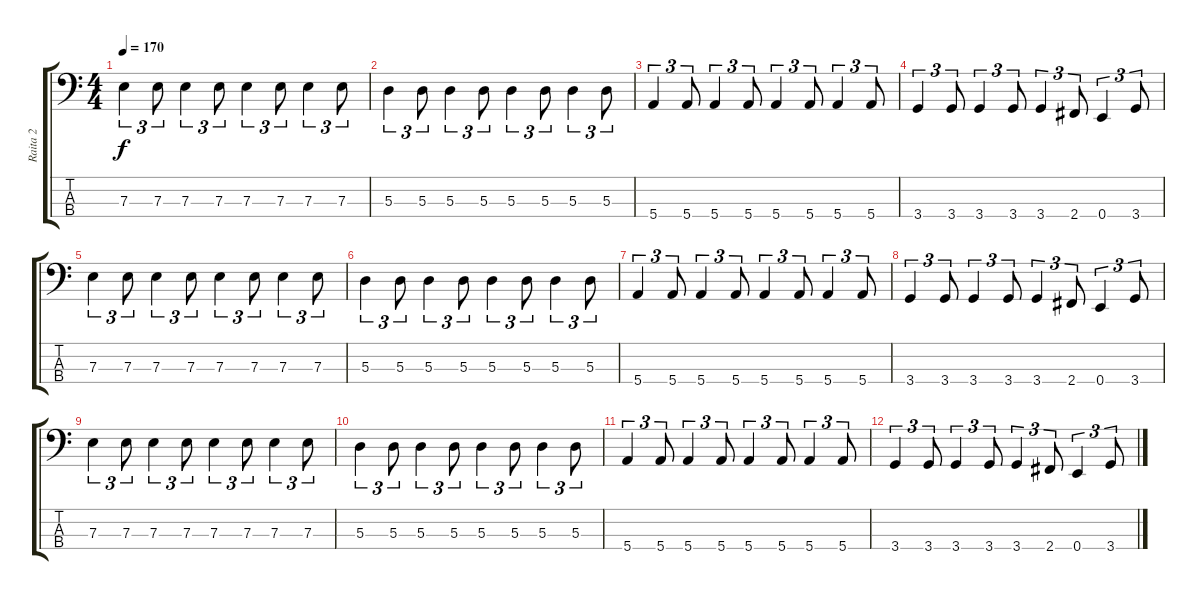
\track ("Raita 2" "Raita 2") {instrument electricbassfinger}
\staff {score tabs}
\tuning (G2 D2 A1 E1) {hide}
\ts (4 4)
\tempo 170
\clef f4
\ks c
7.3.4{tu (3 2) dy f} 7.3.8{tu (3 2)} 7.3.4{tu (3 2)} 7.3.8{tu (3 2)} 7.3.4{tu (3 2)} 7.3.8{tu (3 2)} 7.3.4{tu (3 2)} 7.3.8{tu (3 2)} |
5.3.4{tu (3 2)} 5.3.8{tu (3 2)} 5.3.4{tu (3 2)} 5.3.8{tu (3 2)} 5.3.4{tu (3 2)} 5.3.8{tu (3 2) volume 10} 5.3.4{tu (3 2)} 5.3.8{tu (3 2)} |
5.4.4{tu (3 2)} 5.4.8{tu (3 2)} 5.4.4{tu (3 2)} 5.4.8{tu (3 2)} 5.4.4{tu (3 2)} 5.4.8{tu (3 2)} 5.4.4{tu (3 2)} 5.4.8{tu (3 2)} |
3.4.4{tu (3 2)} 3.4.8{tu (3 2)} 3.4.4{tu (3 2)} 3.4.8{tu (3 2)} 3.4.4{tu (3 2)} 2.4.8{tu (3 2)} 0.4.4{tu (3 2)} 3.4.8{tu (3 2)} |
7.3.4{tu (3 2)} 7.3.8{tu (3 2) volume 5} 7.3.4{tu (3 2)} 7.3.8{tu (3 2)} 7.3.4{tu (3 2)} 7.3.8{tu (3 2)} 7.3.4{tu (3 2)} 7.3.8{tu (3 2)} |
5.3.4{tu (3 2)} 5.3.8{tu (3 2)} 5.3.4{tu (3 2)} 5.3.8{tu (3 2)} 5.3.4{tu (3 2)} 5.3.8{tu (3 2)} 5.3.4{tu (3 2)} 5.3.8{tu (3 2)} |
5.4.4{tu (3 2)} 5.4.8{tu (3 2)} 5.4.4{tu (3 2)} 5.4.8{tu (3 2)} 5.4.4{tu (3 2)} 5.4.8{tu (3 2) volume 0} 5.4.4{tu (3 2)} 5.4.8{tu (3 2)} |
3.4.4{tu (3 2)} 3.4.8{tu (3 2)} 3.4.4{tu (3 2)} 3.4.8{tu (3 2)} 3.4.4{tu (3 2)} 2.4.8{tu (3 2)} 0.4.4{tu (3 2)} 3.4.8{tu (3 2)} |
7.3.4{tu (3 2)} 7.3.8{tu (3 2)} 7.3.4{tu (3 2)} 7.3.8{tu (3 2)} 7.3.4{tu (3 2)} 7.3.8{tu (3 2)} 7.3.4{tu (3 2)} 7.3.8{tu (3 2)} |
5.3.4{tu (3 2)} 5.3.8{tu (3 2)} 5.3.4{tu (3 2)} 5.3.8{tu (3 2)} 5.3.4{tu (3 2)} 5.3.8{tu (3 2)} 5.3.4{tu (3 2)} 5.3.8{tu (3 2)} |
5.4.4{tu (3 2)} 5.4.8{tu (3 2)} 5.4.4{tu (3 2)} 5.4.8{tu (3 2)} 5.4.4{tu (3 2)} 5.4.8{tu (3 2)} 5.4.4{tu (3 2)} 5.4.8{tu (3 2)} |
3.4.4{tu (3 2)} 3.4.8{tu (3 2)} 3.4.4{tu (3 2)} 3.4.8{tu (3 2)} 3.4.4{tu (3 2)} 2.4.8{tu (3 2)} 0.4.4{tu (3 2)} 3.4.8{tu (3 2)}
